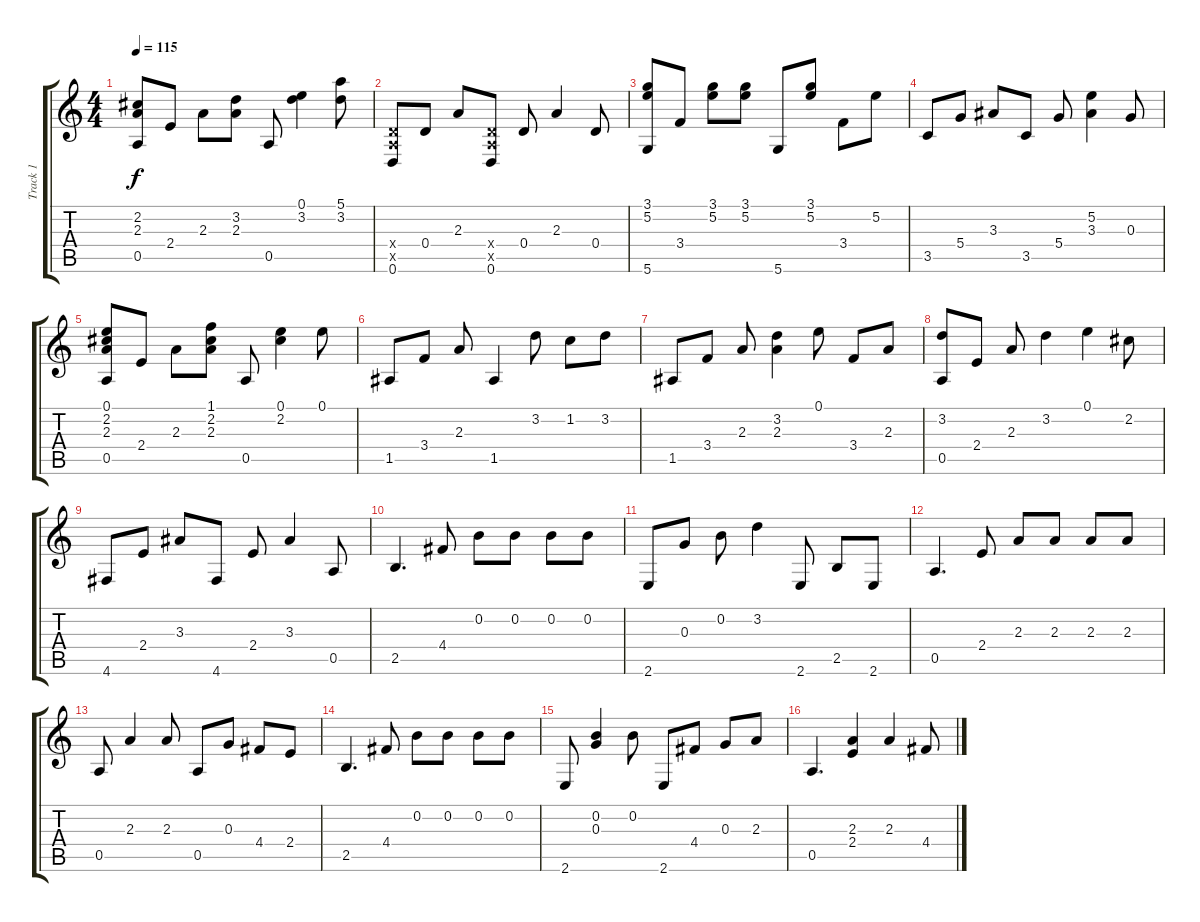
\track ("Track 1" "Track 1") {instrument acousticguitarsteel}
\staff {score tabs}
\tuning (E4 B3 G3 D3 A2 D2) {hide}
\ts (4 4)
\tempo 115
\clef g2
\ks c
(2.2 2.3 0.5).8{dy f} 2.4.8 2.3.8 (3.2 2.3).8 0.5.8 (0.1 3.2).4 (5.1 3.2).8 |
(0.4{x} 0.5{x} 0.6).8 0.4.8 2.3.8 (0.4{x} 0.5{x} 0.6).8 0.4.8 2.3.4 0.4.8 |
(3.1 5.2 5.6).8 3.4.8 (3.1 5.2).8 (3.1 5.2).8 5.6.8 (3.1 5.2).8 3.4.8 5.2.8 |
3.5.8 5.4.8 3.3.8 3.5.8 5.4.8 (5.2 3.3).4 0.3.8 |
(0.1 2.2 2.3 0.5).8 2.4.8 2.3.8 (1.1 2.2 2.3).8 0.5.8 (0.1 2.2).4 0.1.8 |
1.5.8 3.4.8 2.3.8 1.5.4 3.2.8 1.2.8 3.2.8 |
1.5.8 3.4.8 2.3.8 (3.2 2.3).4 0.1.8 3.4.8 2.3.8 |
(3.2 0.5).8 2.4.8 2.3.8 3.2.4 0.1.4 2.2.8 |
4.6.8 2.4.8 3.3.8 4.6.8 2.4.8 3.3.4 0.5.8 |
2.5.4{d} 4.4.8 0.2.8 0.2.8 0.2.8 0.2.8 |
2.6.8 0.3.8 0.2.8 3.2.4 2.6.8 2.5.8 2.6.8 |
0.5.4{d} 2.4.8 2.3.8 2.3.8 2.3.8 2.3.8 |
0.5.8 2.3.4 2.3.8 0.5.8 0.3.8 4.4.8 2.4.8 |
2.5.4{d} 4.4.8 0.2.8 0.2.8 0.2.8 0.2.8 |
2.6.8 (0.2 0.3).4 0.2.8 2.6.8 4.4.8 0.3.8 2.3.8 |
0.5.4{d} (2.3 2.4).4 2.3.4 4.4.8
